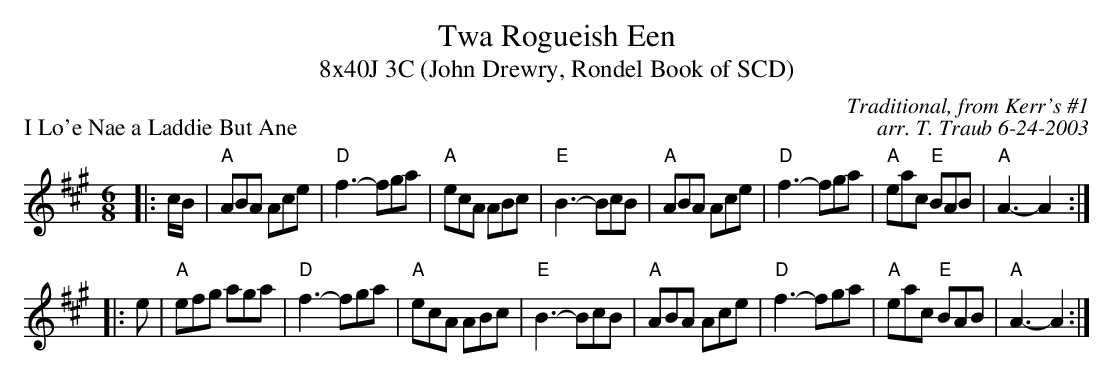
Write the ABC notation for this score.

X:1
T: Twa Rogueish Een
T: 8x40J 3C (John Drewry, Rondel Book of SCD)
P: I Lo'e Nae a Laddie But Ane
C: Traditional, from Kerr's #1
C: arr. T. Traub 6-24-2003
M: 6/8
K: A
L: 1/8
|: c/B/|"A"ABA Ace|"D"f3-fga|"A"ecA ABc|"E"B3-BcB|"A"ABA Ace|"D"f3-fga|"A"eac "E"BAB|"A"A3-A2 :|
|: e|"A"efg aga|"D"f3-fga|"A"ecA ABc|"E"B3-BcB|"A"ABA Ace|"D"f3-fga|"A"eac "E"BAB|"A"A3-A2 :|
